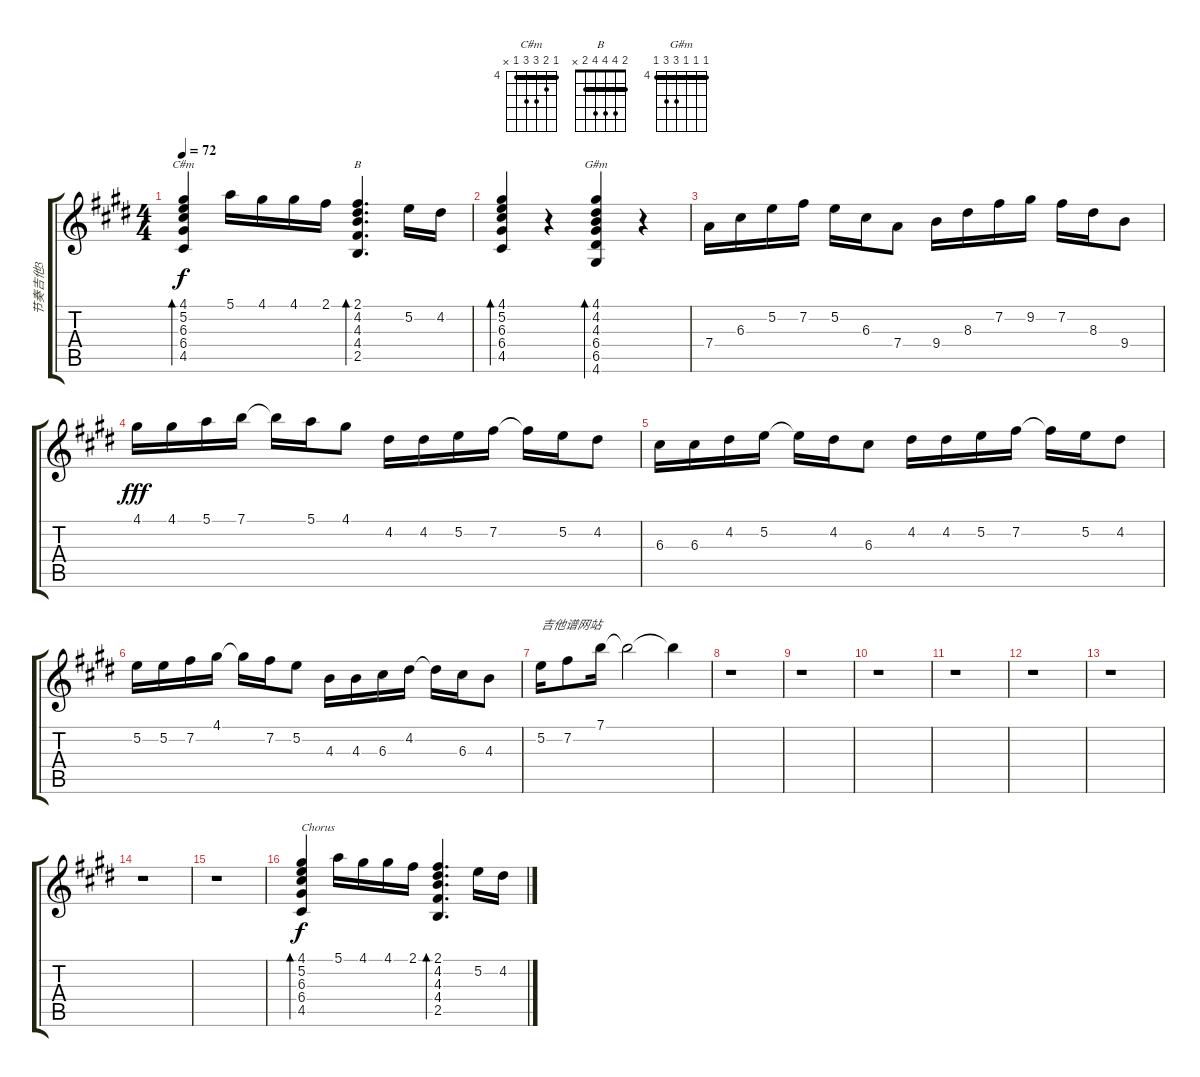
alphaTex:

\track ("节奏吉他3" "节奏吉他3") {instrument acousticguitarsteel}
\staff {score tabs}
\tuning (E4 B3 G3 D3 A2 E2) {hide}
\chord ("C#m" 4 5 6 6 4 x) {firstfret 4 barre 4}
\chord ("B" 2 4 4 4 2 x) {barre 2}
\chord ("G#m" 4 4 4 6 6 4) {firstfret 4 barre 4}
\ts (4 4)
\tempo 72
\clef g2
\ks e
(4.1 5.2 6.3 6.4 4.5).4{bd 60 ch "C#m" dy f} 5.1.16 4.1.16 4.1.16 2.1.16 (2.1 4.2 4.3 4.4 2.5).4{d bd 60 ch "B"} 5.2.16 4.2.16 |
(4.1 5.2 6.3 6.4 4.5).4{bd 60} r.4 (4.1 4.2 4.3 6.4 6.5 4.6).4{bd 60 ch "G#m"} r.4 |
7.4.16 6.3.16 5.2.16 7.2.16 5.2.16 6.3.16 7.4.8 9.4.16 8.3.16 7.2.16 9.2.16 7.2.16 8.3.16 9.4.8 |
4.1.16{dy fff} 4.1.16 5.1.16 7.1.16 7.1{t}.16 5.1.16 4.1.8 4.2.16 4.2.16 5.2.16 7.2.16 7.2{t}.16 5.2.16 4.2.8 |
6.3.16 6.3.16 4.2.16 5.2.16 5.2{t}.16 4.2.16 6.3.8 4.2.16 4.2.16 5.2.16 7.2.16 7.2{t}.16 5.2.16 4.2.8 |
5.2.16 5.2.16 7.2.16 4.1.16 4.1{t}.16 7.2.16 5.2.8 4.3.16 4.3.16 6.3.16 4.2.16 4.2{t}.16 6.3.16 4.3.8 |
5.2.16{txt "吉他谱网站"} 7.2.8 7.1.16 7.1{t}.2 7.1{t}.4 |
r.1 |
r.1 |
r.1 |
r.1 |
r.1 |
r.1 |
r.1 |
r.1 |
(4.1 5.2 6.3 6.4 4.5).4{bd 60 txt "Chorus" dy f} 5.1.16 4.1.16 4.1.16 2.1.16 (2.1 4.2 4.3 4.4 2.5).4{d bd 60} 5.2.16 4.2.16
